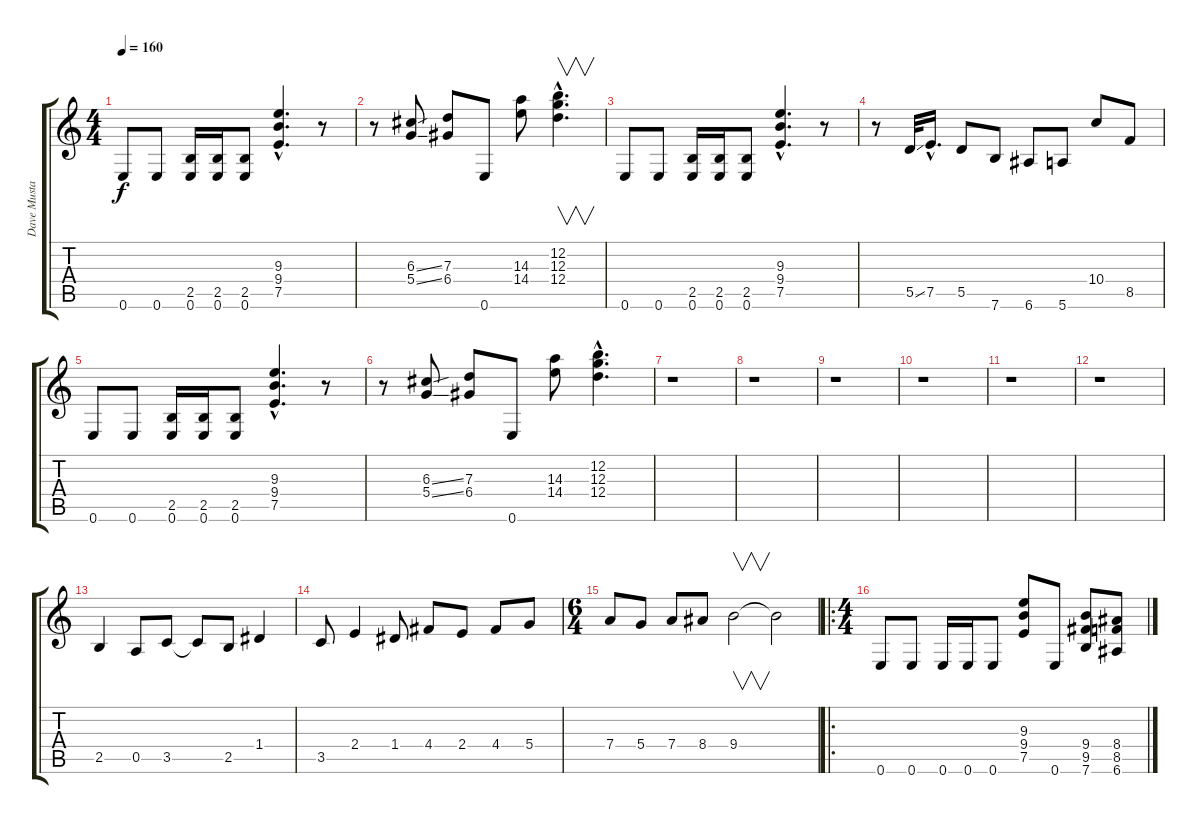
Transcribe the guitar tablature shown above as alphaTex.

\track ("Dave Mustaine" "Dave Musta") {instrument distortionguitar}
\staff {score tabs}
\tuning (E4 B3 G3 D3 A2 E2) {hide}
\ts (4 4)
\tempo 160
\clef g2
\ks c
0.6.8{dy f} 0.6.8 (2.5 0.6).16 (2.5 0.6).16 (2.5 0.6).8 (9.3{hac} 9.4{hac} 7.5{hac}).4{d} r.8 |
r.8 (6.3{ss} 5.4{ss}).8 (7.3 6.4).8 0.6.8 (14.3 14.4).8 (12.2{hac} 12.3{hac} 12.4{hac}).4{v d} |
0.6.8 0.6.8 (2.5 0.6).16 (2.5 0.6).16 (2.5 0.6).8 (9.3{hac} 9.4{hac} 7.5{hac}).4{d} r.8 |
r.8 5.5{ss}.32 7.5{hac}.16{d} 5.5.8 7.6.8 6.6.8 5.6.8 10.4.8 8.5.8 |
0.6.8 0.6.8 (2.5 0.6).16 (2.5 0.6).16 (2.5 0.6).8 (9.3{hac} 9.4{hac} 7.5{hac}).4{d} r.8 |
r.8 (6.3{ss} 5.4{ss}).8 (7.3 6.4).8 0.6.8 (14.3 14.4).8 (12.2{hac} 12.3{hac} 12.4{hac}).4{d} |
r.1 |
r.1 |
r.1 |
r.1 |
r.1 |
r.1 |
2.5.4 0.5.8 3.5.8 3.5{t}.8 2.5.8 1.4.4 |
3.5.8 2.4.4 1.4.8 4.4.8 2.4.8 4.4.8 5.4.8 |
\ts (6 4)
7.4.8 5.4.8 7.4.8 8.4.8 9.4.2{v} 9.4{t}.2 |
\ro
\ts (4 4)
0.6.8 0.6.8 0.6.16 0.6.16 0.6.8 (9.3 9.4 7.5).8 0.6.8 (9.4 9.5 7.6).8 (8.4 8.5 6.6).8
